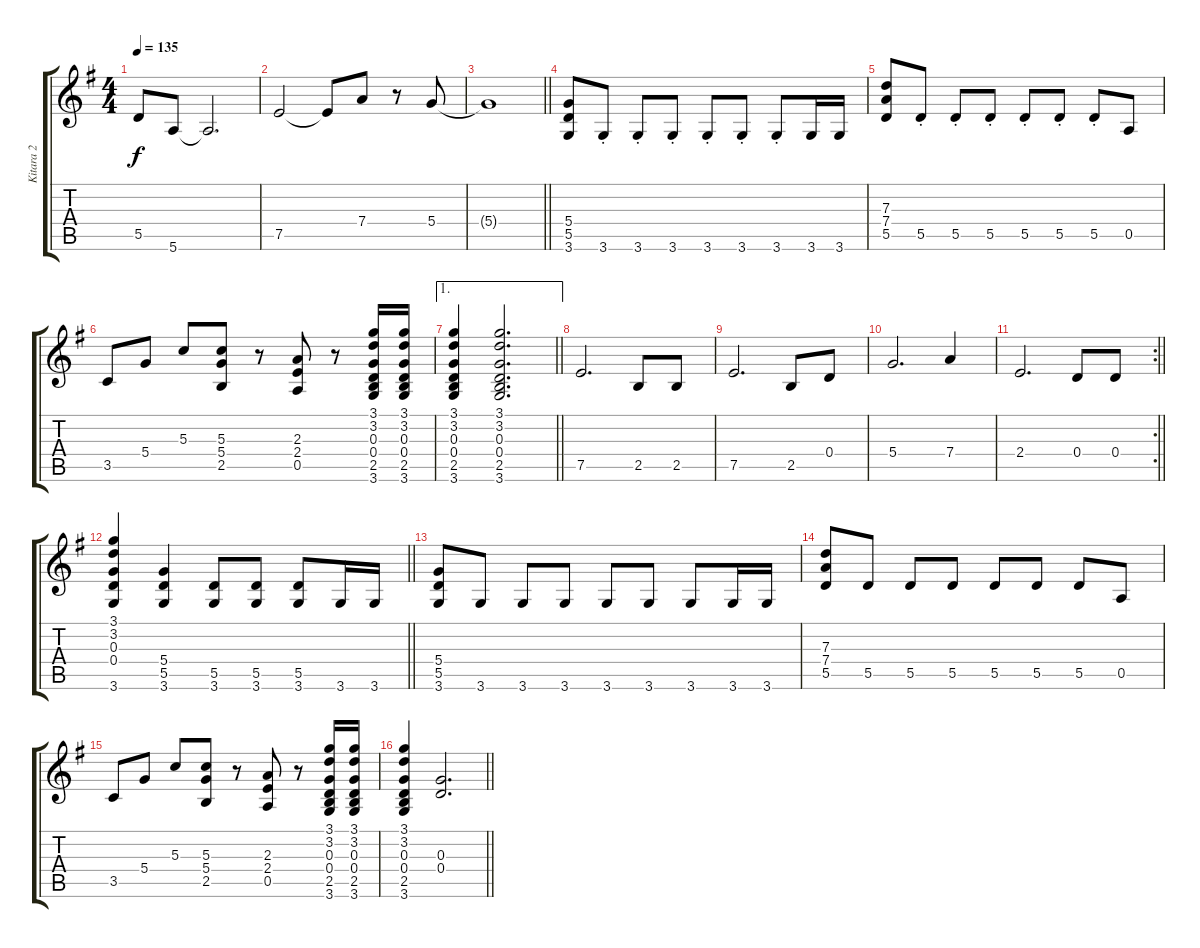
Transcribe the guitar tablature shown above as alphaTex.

\track ("Kitara 2" "Kitara 2") {instrument distortionguitar}
\staff {score tabs}
\tuning (E4 B3 G3 D3 A2 E2) {hide}
\ts (4 4)
\tempo 135
\clef g2
\ks g
5.5.8{dy f} 5.6.8 5.6{t}.2{d} |
7.5.2 7.5{t}.8 7.4.8 r.8 5.4.8 |
\barLineRight lightlight
5.4{t}.1 |
(5.4 5.5 3.6).8 3.6{st}.8 3.6{st}.8 3.6{st}.8 3.6{st}.8 3.6{st}.8 3.6{st}.8 3.6.16 3.6.16 |
(7.3 7.4 5.5).8 5.5{st}.8 5.5{st}.8 5.5{st}.8 5.5{st}.8 5.5{st}.8 5.5{st}.8 0.5.8 |
3.5.8 5.4.8 5.3.8 (5.3 5.4 2.5).8 r.8 (2.3 2.4 0.5).8 r.8 (3.1 3.2 0.3 0.4 2.5 3.6).16 (3.1 3.2 0.3 0.4 2.5 3.6).16 |
\ae 1
\barLineRight lightlight
(3.1 3.2 0.3 0.4 2.5 3.6).4 (3.1 3.2 0.3 0.4 2.5 3.6).2{d} |
7.5.2{d} 2.5.8 2.5.8 |
7.5.2{d} 2.5.8 0.4.8 |
5.4.2{d} 7.4.4 |
\rc 2
\barLineRight lightlight
2.4.2{d} 0.4.8 0.4.8 |
\barLineRight lightlight
(3.1 3.2 0.3 0.4 3.6).4 (5.4 5.5 3.6).4 (5.5 3.6).8 (5.5 3.6).8 (5.5 3.6).8 3.6.16 3.6.16 |
(5.4 5.5 3.6).8 3.6.8 3.6.8 3.6.8 3.6.8 3.6.8 3.6.8 3.6.16 3.6.16 |
(7.3 7.4 5.5).8 5.5.8 5.5.8 5.5.8 5.5.8 5.5.8 5.5.8 0.5.8 |
3.5.8 5.4.8 5.3.8 (5.3 5.4 2.5).8 r.8 (2.3 2.4 0.5).8 r.8 (3.1 3.2 0.3 0.4 2.5 3.6).16 (3.1 3.2 0.3 0.4 2.5 3.6).16 |
\barLineRight lightlight
(3.1 3.2 0.3 0.4 2.5 3.6).4 (0.3 0.4).2{d}
